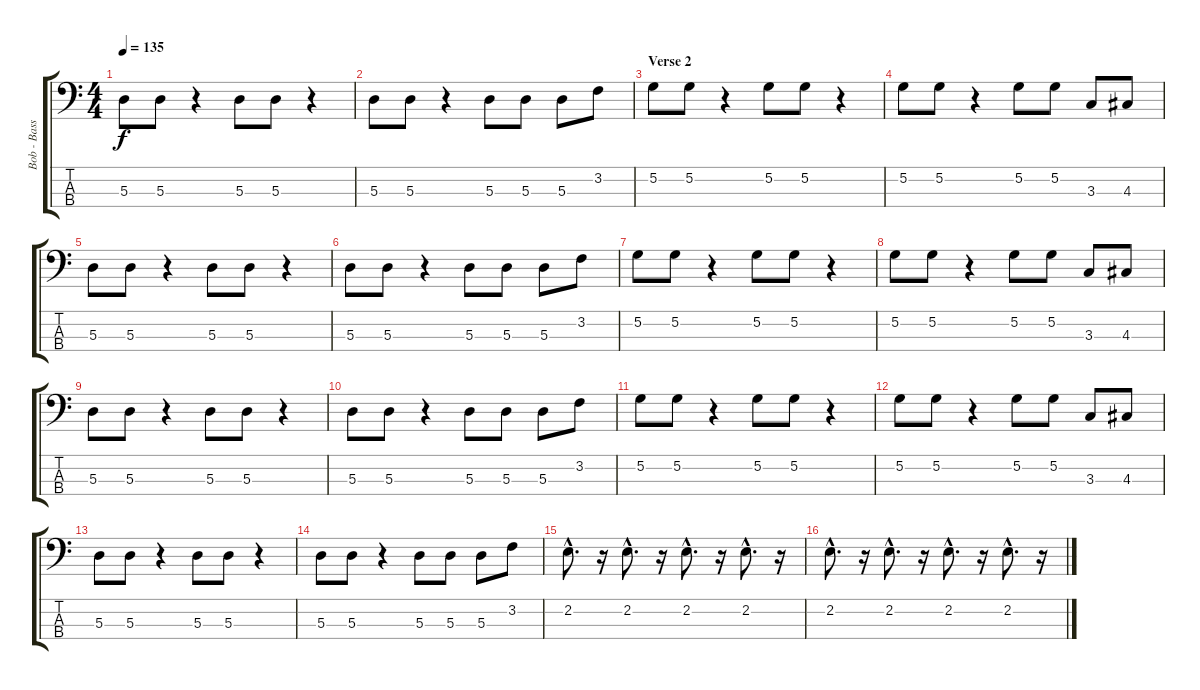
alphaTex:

\track ("Bob - Bass" "Bob - Bass") {instrument electricbassfinger}
\staff {score tabs}
\tuning (G2 D2 A1 E1) {hide}
\ts (4 4)
\tempo 135
\clef f4
\ks c
5.3.8{dy f} 5.3.8 r.4 5.3.8 5.3.8 r.4 |
5.3.8 5.3.8 r.4 5.3.8 5.3.8 5.3.8 3.2.8 |
\section ("" "Verse 2")
5.2.8 5.2.8 r.4 5.2.8 5.2.8 r.4 |
5.2.8 5.2.8 r.4 5.2.8 5.2.8 3.3.8 4.3.8 |
5.3.8 5.3.8 r.4 5.3.8 5.3.8 r.4 |
5.3.8 5.3.8 r.4 5.3.8 5.3.8 5.3.8 3.2.8 |
5.2.8 5.2.8 r.4 5.2.8 5.2.8 r.4 |
5.2.8 5.2.8 r.4 5.2.8 5.2.8 3.3.8 4.3.8 |
5.3.8 5.3.8 r.4 5.3.8 5.3.8 r.4 |
5.3.8 5.3.8 r.4 5.3.8 5.3.8 5.3.8 3.2.8 |
5.2.8 5.2.8 r.4 5.2.8 5.2.8 r.4 |
5.2.8 5.2.8 r.4 5.2.8 5.2.8 3.3.8 4.3.8 |
5.3.8 5.3.8 r.4 5.3.8 5.3.8 r.4 |
5.3.8 5.3.8 r.4 5.3.8 5.3.8 5.3.8 3.2.8 |
2.2{hac}.8{d} r.16 2.2{hac}.8{d} r.16 2.2{hac}.8{d} r.16 2.2{hac}.8{d} r.16 |
2.2{hac}.8{d} r.16 2.2{hac}.8{d} r.16 2.2{hac}.8{d} r.16 2.2{hac}.8{d} r.16
